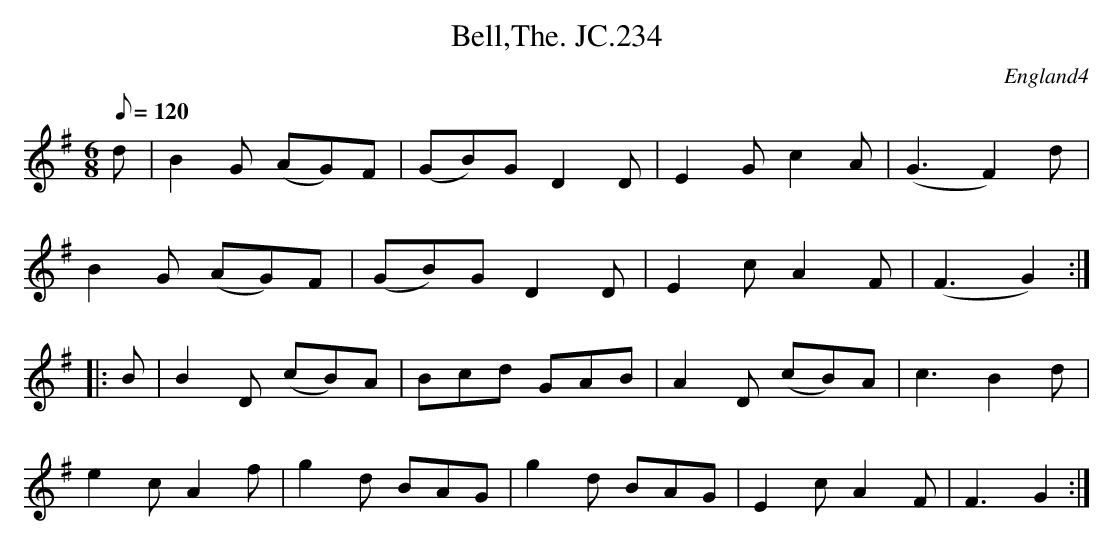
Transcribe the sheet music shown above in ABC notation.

X:1
T:Bell,The. JC.234
M:6/8
L:1/8
Q:120
O:England4
K:G
d|B2G (AG)F|(GB)GD2D|E2Gc2A|(G3F2)d|!
B2G (AG)F|(GB)GD2D|E2cA2F|(F3G2):|!
|:B|B2D (cB)A|Bcd GAB|A2D (cB)A|c3B2d|!
e2cA2f|g2d BAG|g2d BAG|E2cA2F|F3G2:|]
